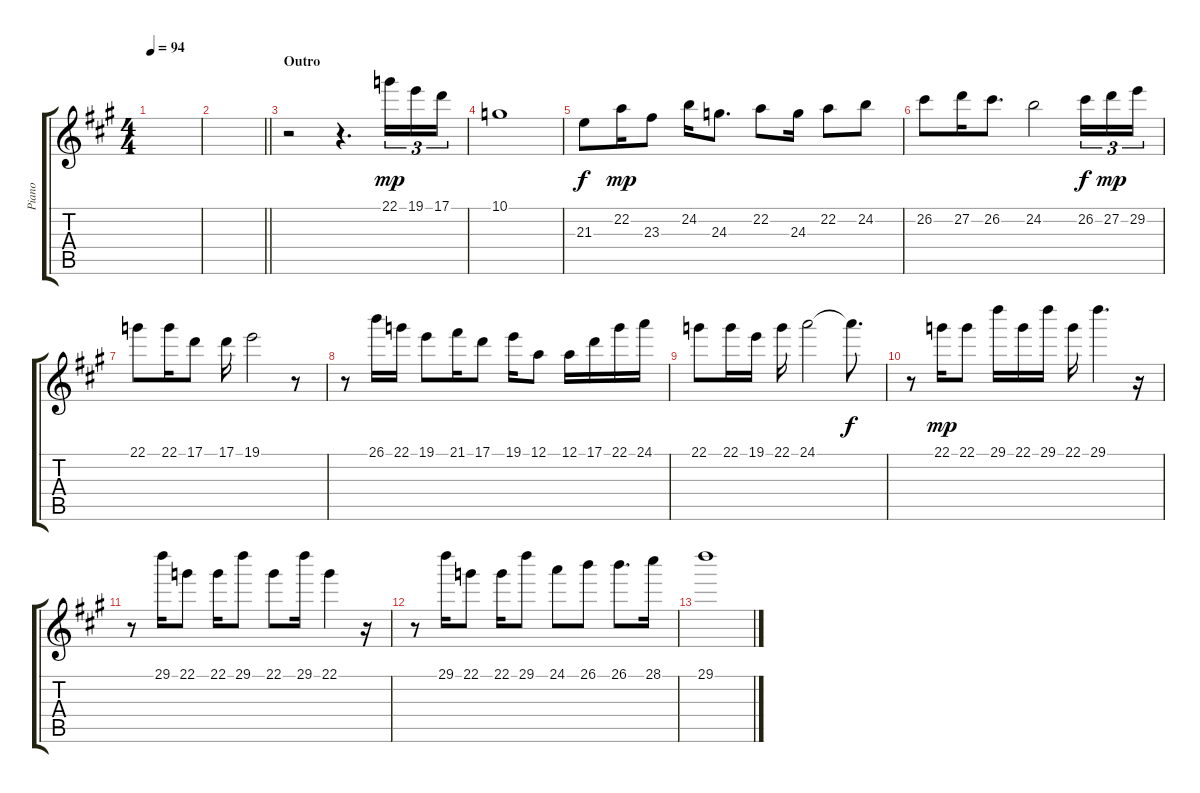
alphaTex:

\track ("Piano" "Piano") {instrument brightacousticpiano}
\staff {score tabs}
\tuning (A4 B3 G3 D3 A2 E2) {hide}
\ts (4 4)
\tempo 94
\clef g2
\ks a
|
\barLineRight lightlight
|
\section ("" "Outro")
r.2{volume 12 instrument acousticgrandpiano} r.4{d} 22.1.16{tu (3 2) dy mp} 19.1.16{tu (3 2)} 17.1.16{tu (3 2)} |
10.1.1 |
21.3.8{dy f} 22.2.16{dy mp} 23.3.8 24.2.16 24.3.8{d} 22.2.8 24.3.16 22.2.8 24.2.8 |
26.2.8 27.2.16 26.2.8{d} 24.2.2 26.2.16{tu (3 2) dy f} 27.2.16{tu (3 2) dy mp} 29.2.16{tu (3 2)} |
22.1.8 22.1.16 17.1.8 17.1.16 19.1.2 r.8 |
r.8 26.1.16 22.1.16 19.1.8 21.1.16 17.1.8 19.1.16 12.1.8 12.1.16 17.1.16 22.1.16 24.1.16 |
22.1.8 22.1.16 19.1.16 22.1.16 24.1.2 24.1{t}.8{d dy f} |
r.8 22.1.16{dy mp} 22.1.8 29.1.16 22.1.16 29.1.16 22.1.16 29.1.4{d} r.16 |
r.8 29.1.16 22.1.8 22.1.16 29.1.8 22.1.8 29.1.16 22.1.4 r.16 |
r.8 29.1.16 22.1.8 22.1.16 29.1.8 24.1.8 26.1.8 26.1.8{d} 28.1.16 |
29.1.1
